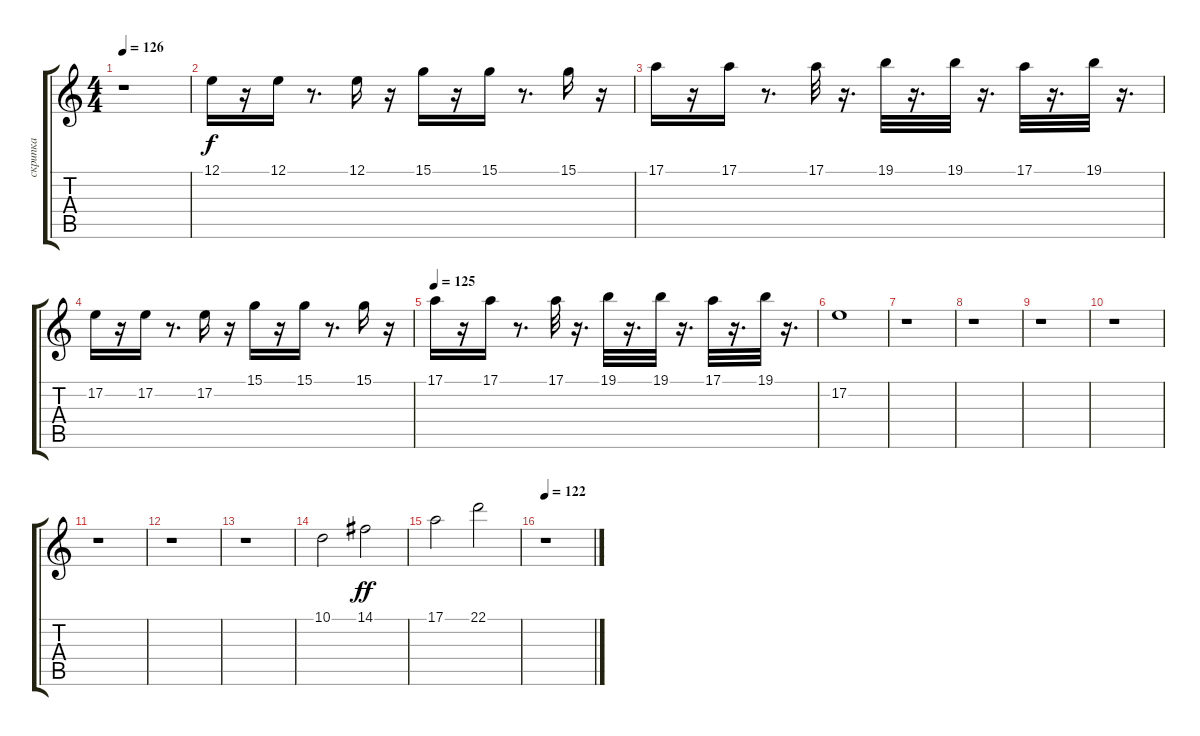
\track ("скрипка" "скрипка") {instrument tremolostrings}
\staff {score tabs}
\tuning (E4 B3 G3 D3 A2 E2) {hide}
\ts (4 4)
\tempo 126
\clef g2
\ks c
r.1{dy f instrument tremolostrings} |
12.1.16 r.16 12.1.16 r.8{d} 12.1.16 r.16 15.1.16 r.16 15.1.16 r.8{d} 15.1.16 r.16 |
17.1.16 r.16 17.1.16 r.8{d} 17.1.32 r.16{d} 19.1.32 r.16{d} 19.1.32 r.16{d} 17.1.32 r.16{d} 19.1.32 r.16{d} |
17.2.16 r.16 17.2.16 r.8{d} 17.2.16 r.16 15.1.16 r.16 15.1.16 r.8{d} 15.1.16 r.16 |
\tempo 125
17.1.16 r.16 17.1.16 r.8{d} 17.1.32 r.16{d} 19.1.32 r.16{d} 19.1.32 r.16{d} 17.1.32 r.16{d} 19.1.32{volume 13} r.16{d} |
17.2.1 |
r.1 |
r.1 |
r.1 |
r.1 |
r.1 |
r.1 |
r.1 |
10.1.2{volume 12} 14.1.2{dy ff} |
17.1.2 22.1.2 |
\tempo 122
r.1
